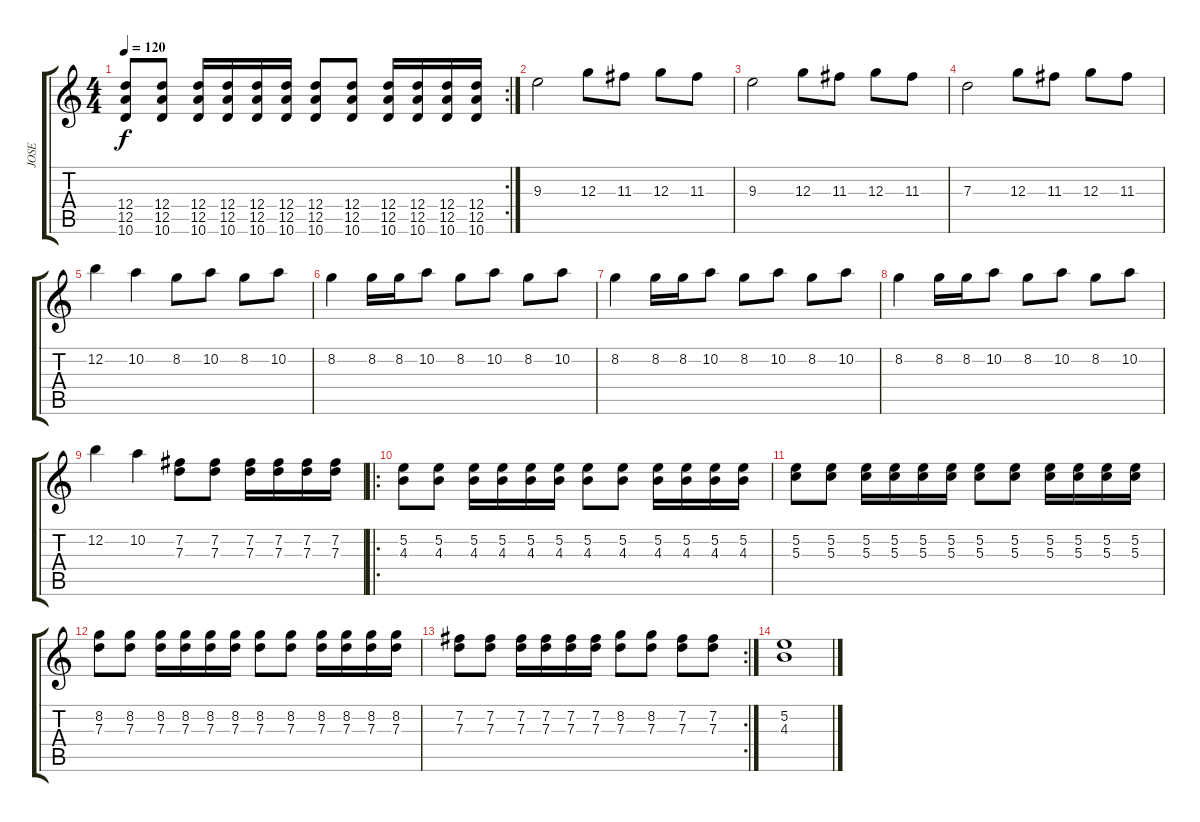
\track ("JOSE" "JOSE") {instrument distortionguitar}
\staff {score tabs}
\tuning (E4 B3 G3 D3 A2 E2) {hide}
\rc 2
\ts (4 4)
\tempo 120
\clef g2
\ks c
(12.4 12.5 10.6).8{dy f} (12.4 12.5 10.6).8 (12.4 12.5 10.6).16 (12.4 12.5 10.6).16 (12.4 12.5 10.6).16 (12.4 12.5 10.6).16 (12.4 12.5 10.6).8 (12.4 12.5 10.6).8 (12.4 12.5 10.6).16 (12.4 12.5 10.6).16 (12.4 12.5 10.6).16 (12.4 12.5 10.6).16 |
9.3.2 12.3.8 11.3.8 12.3.8 11.3.8 |
9.3.2 12.3.8 11.3.8 12.3.8 11.3.8 |
7.3.2 12.3.8 11.3.8 12.3.8 11.3.8 |
12.2.4 10.2.4 8.2.8 10.2.8 8.2.8 10.2.8 |
8.2.4 8.2.16 8.2.16 10.2.8 8.2.8 10.2.8 8.2.8 10.2.8 |
8.2.4 8.2.16 8.2.16 10.2.8 8.2.8 10.2.8 8.2.8 10.2.8 |
8.2.4 8.2.16 8.2.16 10.2.8 8.2.8 10.2.8 8.2.8 10.2.8 |
12.2.4 10.2.4 (7.2 7.3).8 (7.2 7.3).8 (7.2 7.3).16 (7.2 7.3).16 (7.2 7.3).16 (7.2 7.3).16 |
\ro
(5.2 4.3).8 (5.2 4.3).8 (5.2 4.3).16 (5.2 4.3).16 (5.2 4.3).16 (5.2 4.3).16 (5.2 4.3).8 (5.2 4.3).8 (5.2 4.3).16 (5.2 4.3).16 (5.2 4.3).16 (5.2 4.3).16 |
(5.2 5.3).8 (5.2 5.3).8 (5.2 5.3).16 (5.2 5.3).16 (5.2 5.3).16 (5.2 5.3).16 (5.2 5.3).8 (5.2 5.3).8 (5.2 5.3).16 (5.2 5.3).16 (5.2 5.3).16 (5.2 5.3).16 |
(8.2 7.3).8 (8.2 7.3).8 (8.2 7.3).16 (8.2 7.3).16 (8.2 7.3).16 (8.2 7.3).16 (8.2 7.3).8 (8.2 7.3).8 (8.2 7.3).16 (8.2 7.3).16 (8.2 7.3).16 (8.2 7.3).16 |
\rc 2
(7.2 7.3).8 (7.2 7.3).8 (7.2 7.3).16 (7.2 7.3).16 (7.2 7.3).16 (7.2 7.3).16 (8.2 7.3).8 (8.2 7.3).8 (7.2 7.3).8 (7.2 7.3).8 |
(5.2 4.3).1
